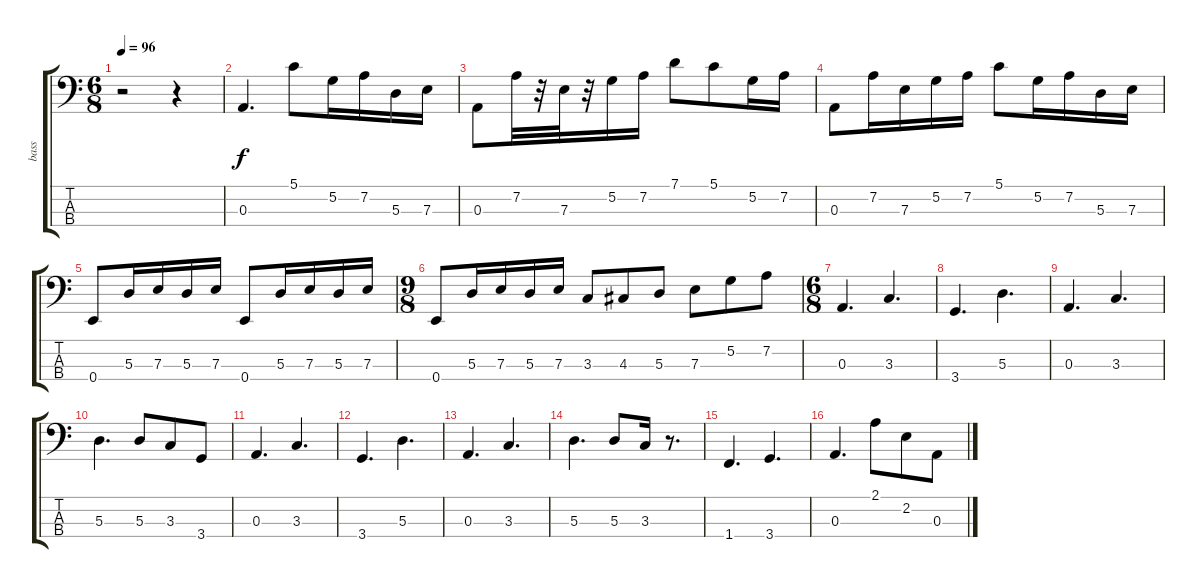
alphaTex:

\track ("bass" "bass") {instrument electricbassfinger}
\staff {score tabs}
\tuning (G2 D2 A1 E1) {hide}
\ts (6 8)
\tempo 96
\clef f4
\ks c
r.2{dy f instrument electricbassfinger} r.4 |
0.3.4{d} 5.1.8 5.2.16 7.2.16 5.3.16 7.3.16 |
0.3.8 7.2.32 r.32 7.3.32 r.32 5.2.16 7.2.16 7.1.8 5.1.8 5.2.16 7.2.16 |
0.3.8 7.2.16 7.3.16 5.2.16 7.2.16 5.1.8 5.2.16 7.2.16 5.3.16 7.3.16 |
0.4.8 5.3.16 7.3.16 5.3.16 7.3.16 0.4.8 5.3.16 7.3.16 5.3.16 7.3.16 |
\ts (9 8)
0.4.8 5.3.16 7.3.16 5.3.16 7.3.16 3.3.8 4.3.8 5.3.8 7.3.8 5.2.8 7.2.8 |
\ts (6 8)
0.3.4{d} 3.3.4{d} |
3.4.4{d} 5.3.4{d} |
0.3.4{d} 3.3.4{d} |
5.3.4{d} 5.3.8 3.3.8 3.4.8 |
0.3.4{d} 3.3.4{d} |
3.4.4{d} 5.3.4{d} |
0.3.4{d} 3.3.4{d} |
5.3.4{d} 5.3.8 3.3.16 r.8{d} |
1.4.4{d} 3.4.4{d} |
0.3.4{d} 2.1.8 2.2.8 0.3.8
